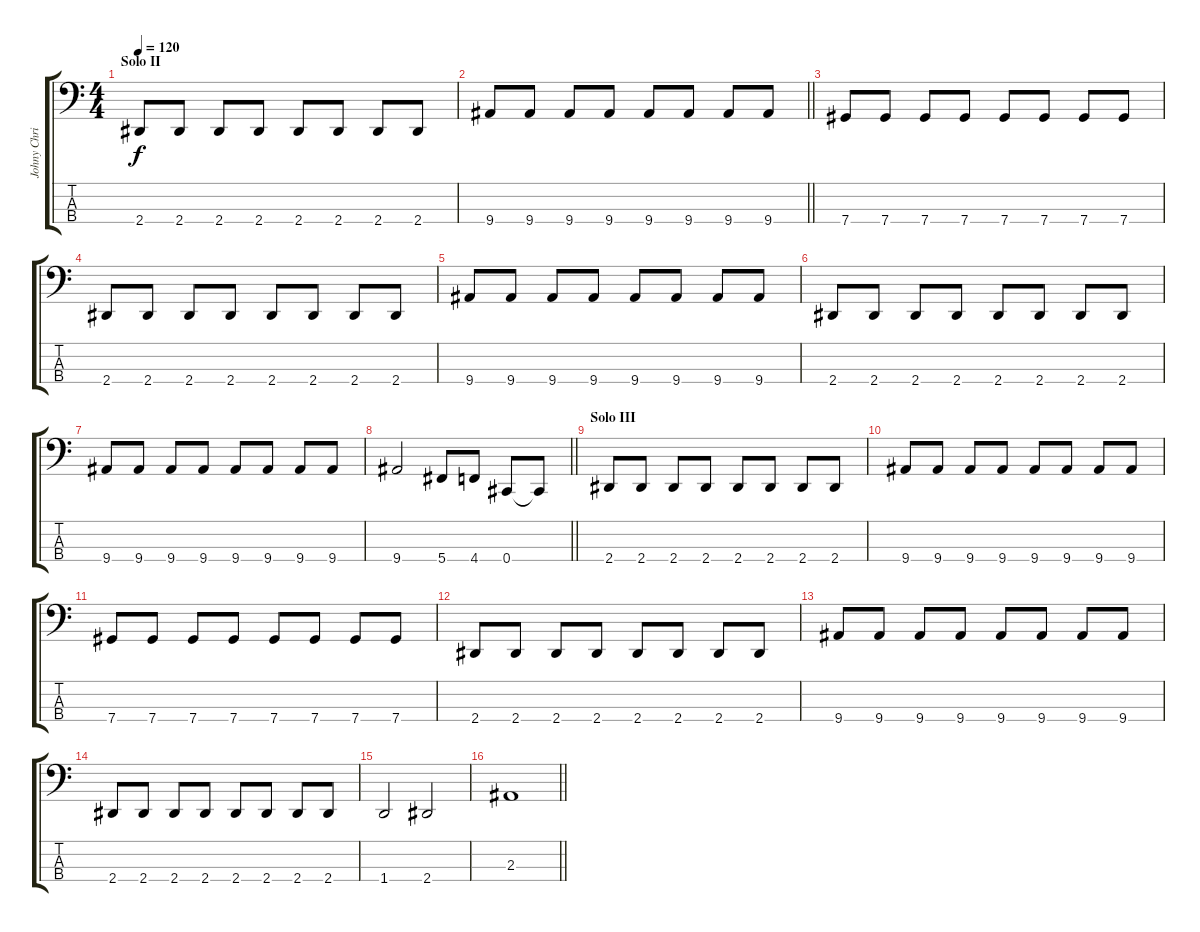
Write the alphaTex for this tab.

\track ("Johny Christ" "Johny Chri") {instrument electricbassfinger}
\staff {score tabs}
\tuning (Gb2 Db2 Ab1 Db1) {hide}
\ts (4 4)
\section ("" "Solo II")
\tempo 120
\clef f4
\ks c
2.4.8{dy f} 2.4.8 2.4.8 2.4.8 2.4.8 2.4.8 2.4.8 2.4.8 |
\barLineRight lightlight
9.4.8 9.4.8 9.4.8 9.4.8 9.4.8 9.4.8 9.4.8 9.4.8 |
7.4.8 7.4.8 7.4.8 7.4.8 7.4.8 7.4.8 7.4.8 7.4.8 |
2.4.8 2.4.8 2.4.8 2.4.8 2.4.8 2.4.8 2.4.8 2.4.8 |
9.4.8 9.4.8 9.4.8 9.4.8 9.4.8 9.4.8 9.4.8 9.4.8 |
2.4.8 2.4.8 2.4.8 2.4.8 2.4.8 2.4.8 2.4.8 2.4.8 |
9.4.8 9.4.8 9.4.8 9.4.8 9.4.8 9.4.8 9.4.8 9.4.8 |
\barLineRight lightlight
9.4.2 5.4.8 4.4.8 0.4.8 0.4{t}.8 |
\section ("" "Solo III")
2.4.8 2.4.8 2.4.8 2.4.8 2.4.8 2.4.8 2.4.8 2.4.8 |
9.4.8 9.4.8 9.4.8 9.4.8 9.4.8 9.4.8 9.4.8 9.4.8 |
7.4.8 7.4.8 7.4.8 7.4.8 7.4.8 7.4.8 7.4.8 7.4.8 |
2.4.8 2.4.8 2.4.8 2.4.8 2.4.8 2.4.8 2.4.8 2.4.8 |
9.4.8 9.4.8 9.4.8 9.4.8 9.4.8 9.4.8 9.4.8 9.4.8 |
2.4.8 2.4.8 2.4.8 2.4.8 2.4.8 2.4.8 2.4.8 2.4.8 |
1.4.2 2.4.2 |
\barLineRight lightlight
2.3.1
